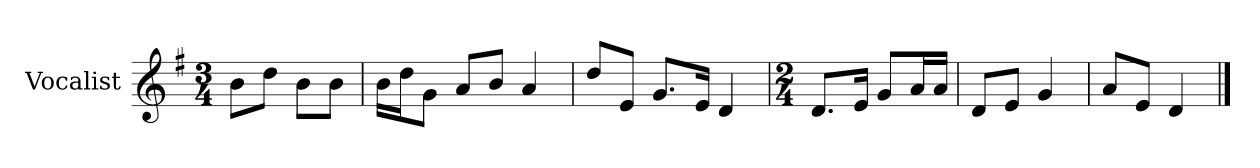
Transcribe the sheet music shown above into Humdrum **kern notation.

**kern
*part1
*staff1
*I"Vocalist
*k[f#]
*G:
*M3/4
=
8bL
8ddJ
8bL
8bJ
=1
16bLL
16ddJ
8gJ
8aL
8bJ
4a
=2
8ddL
8eJ
8.gL
16eJk
4d
=3
*M2/4
8.dL
16eJk
8gL
16aL
16aJJ
=4
8dL
8eJ
4g
=5
8aL
8eJ
4d
==
*-
